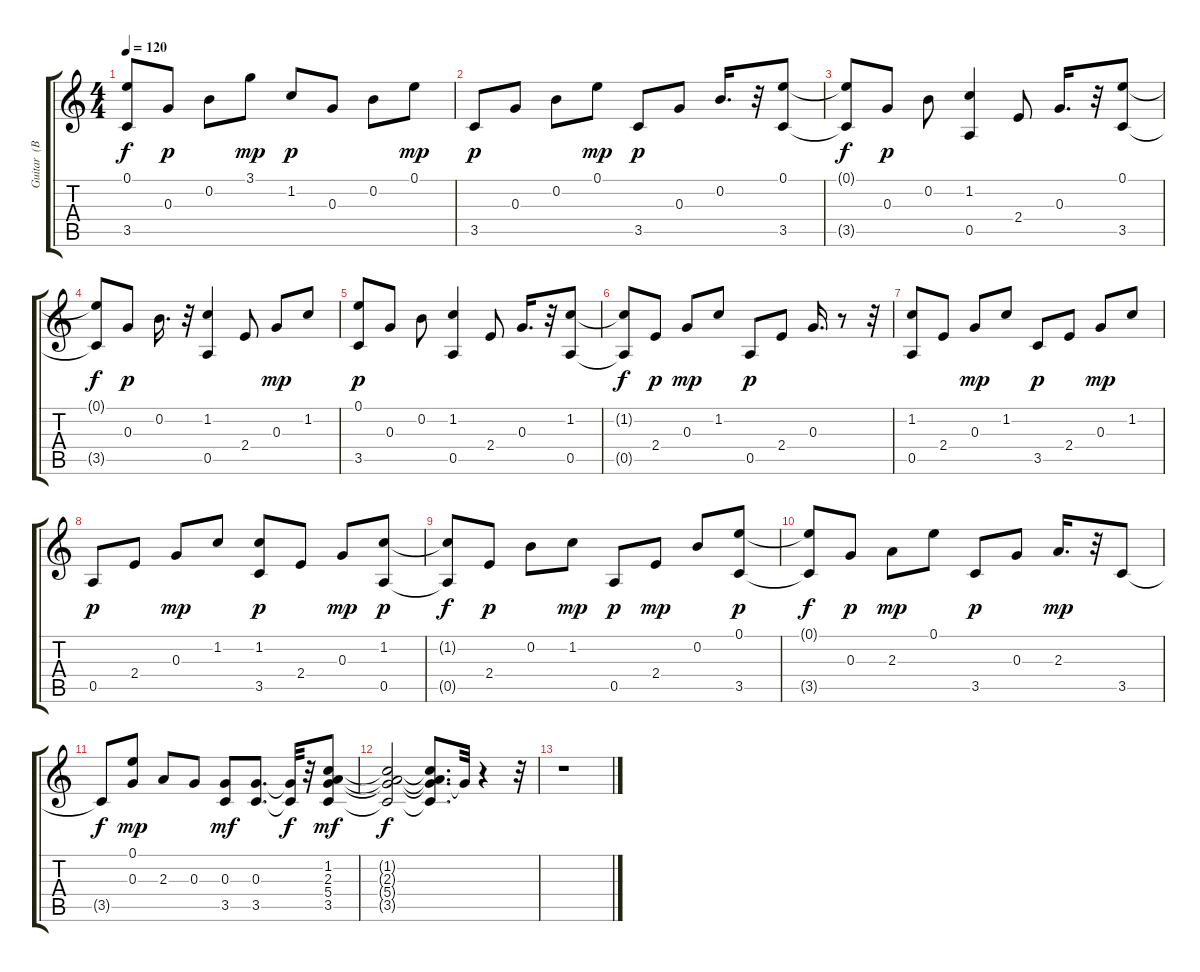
\track ("Guitar  (BB)" "Guitar  (B") {instrument electricguitarmuted}
\staff {score tabs}
\tuning (E4 B3 G3 D3 A2 E2) {hide}
\ts (4 4)
\tempo 120
\clef g2
\ks c
(0.1{t} 3.5{t}).8{dy f} 0.3.8{dy p} 0.2.8 3.1.8{dy mp} 1.2.8{dy p} 0.3.8 0.2.8 0.1.8{dy mp} |
3.5.8{dy p} 0.3.8 0.2.8 0.1.8{dy mp} 3.5.8{dy p} 0.3.8 0.2.16{d} r.32 (0.1 3.5).8 |
(0.1{t} 3.5{t}).8{dy f} 0.3.8{dy p} 0.2.8 (1.2 0.5).4 2.4.8 0.3.16{d} r.32 (0.1 3.5).8 |
(0.1{t} 3.5{t}).8{dy f} 0.3.8{dy p} 0.2.16{d} r.32 (1.2 0.5).4 2.4.8 0.3.8{dy mp} 1.2.8 |
(0.1 3.5).8{dy p} 0.3.8 0.2.8 (1.2 0.5).4 2.4.8 0.3.16{d} r.32 (1.2 0.5).8 |
(1.2{t} 0.5{t}).8{dy f} 2.4.8{dy p} 0.3.8{dy mp} 1.2.8 0.5.8{dy p} 2.4.8 0.3.16{d} r.8 r.32 |
(1.2 0.5).8 2.4.8 0.3.8{dy mp} 1.2.8 3.5.8{dy p} 2.4.8 0.3.8{dy mp} 1.2.8 |
0.5.8{dy p} 2.4.8 0.3.8{dy mp} 1.2.8 (1.2 3.5).8{dy p} 2.4.8 0.3.8{dy mp} (1.2 0.5).8{dy p} |
(1.2{t} 0.5{t}).8{dy f} 2.4.8{dy p} 0.2.8 1.2.8{dy mp} 0.5.8{dy p} 2.4.8{dy mp} 0.2.8 (0.1 3.5).8{dy p} |
(0.1{t} 3.5{t}).8{dy f} 0.3.8{dy p} 2.3.8{dy mp} 0.1.8 3.5.8{dy p} 0.3.8 2.3.16{d dy mp} r.32 3.5.8 |
3.5{t}.8{dy f} (0.1 0.3).8{dy mp} 2.3.8 0.3.8 (0.3 3.5).8{dy mf} (0.3 3.5).8{d} (0.3{t} 3.5{t}).32{dy f} r.32 (1.2 2.3 5.4 3.5).8{dy mf} |
(1.2{t} 2.3{t} 5.4{t} 3.5{t}).2{dy f} (1.2{t} 2.3{t} 5.4{t} 3.5{t}).8{d} 5.4{t}.32 r.4 r.32 |
r.1
